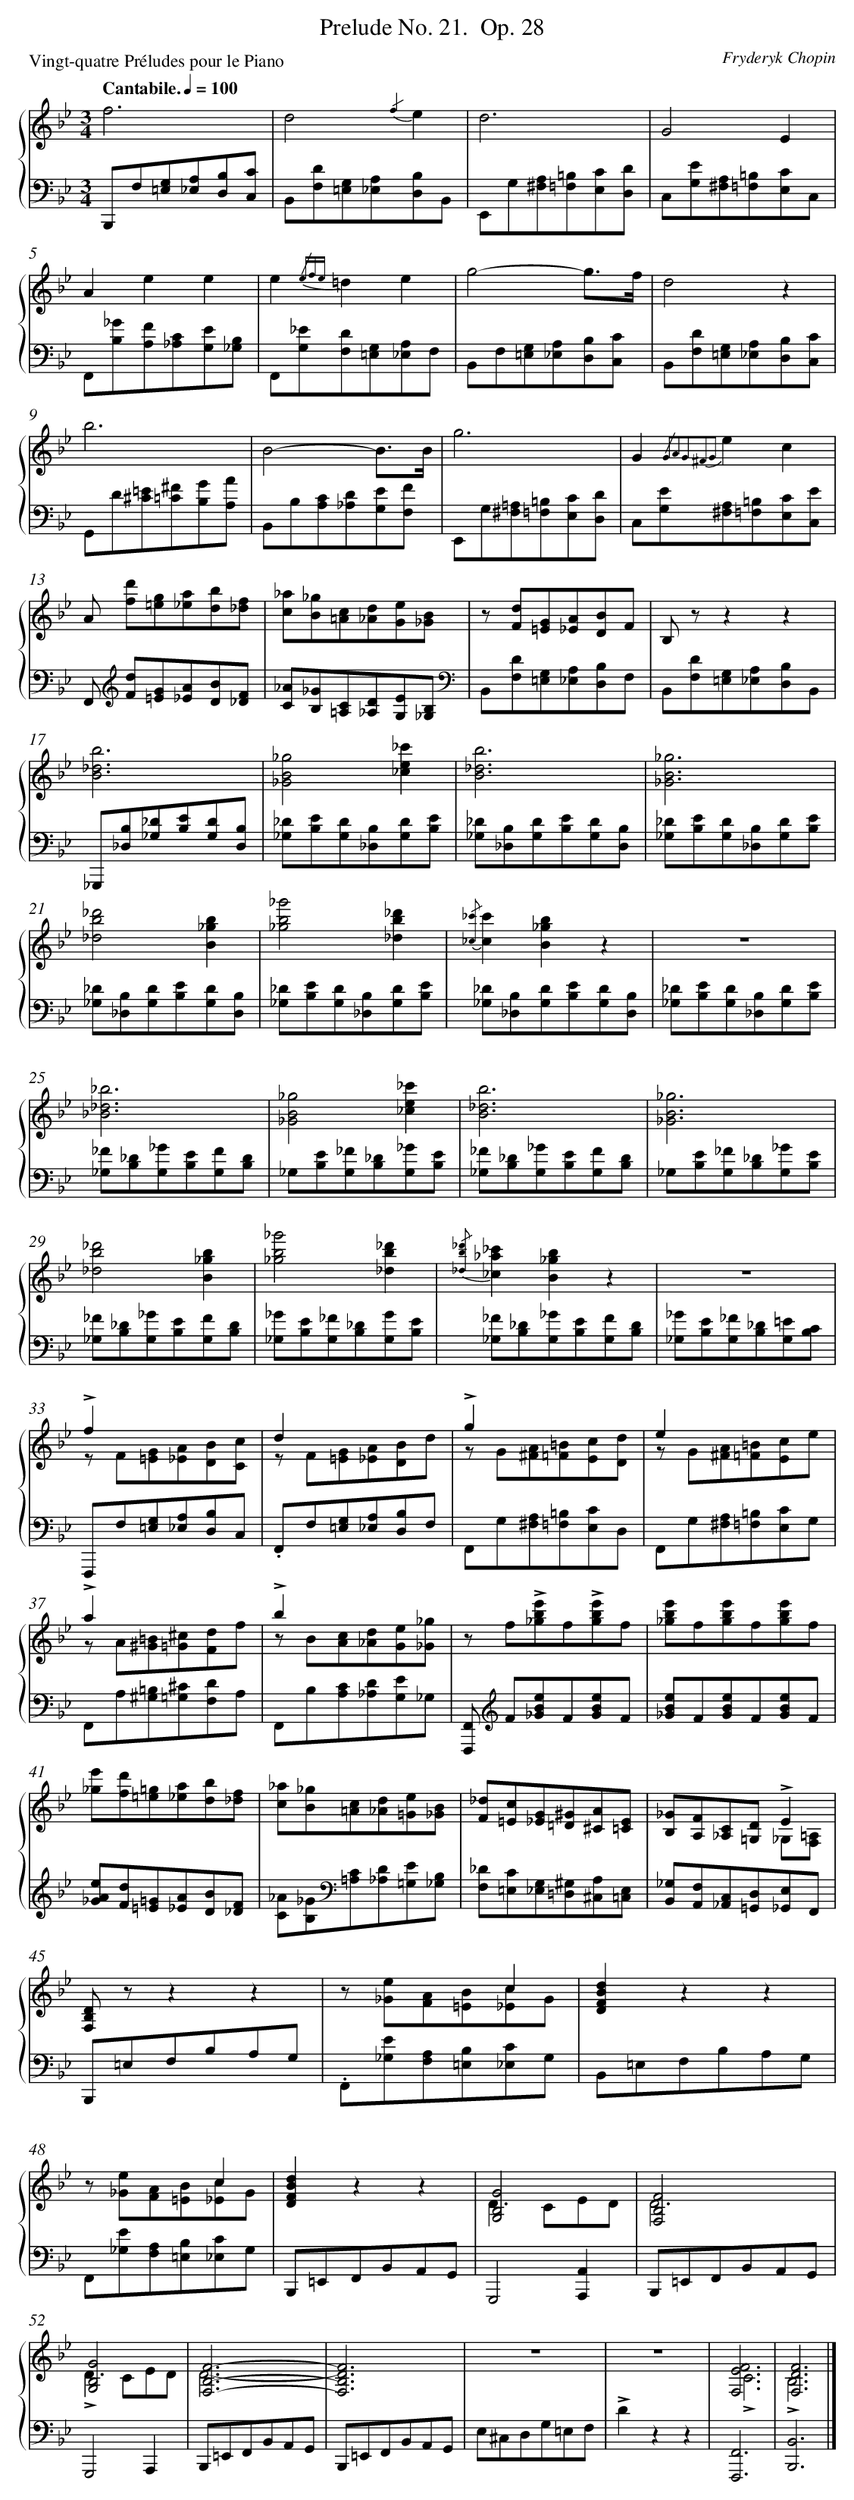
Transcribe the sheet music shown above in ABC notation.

X:1
T: Prelude No. 21.	 Op. 28
C: Fryderyk Chopin
L: 1/8
M: 3/4
P: Vingt-quatre Préludes pour le Piano
Q: "Cantabile." 1/4=100
%%staves {1 2}
V: 1 clef=treble
V: 2 clef=bass
K: Bb
[V:1] f6 |
[V:2] B,,,F,[G,=E,][A,_E,][B,D,][CC,] |
[V:1] d4{/f2}e2 |
[V:2] B,,[DF,][G,=E,][A,_E,][B,D,]B,, |
[V:1] d6 |
[V:2] E,,G,[A,^F,][=B,=F,][CE,][DD,] |
[V:1] G4E2 |
[V:2] C,[EG,][A,^F,][=B,=F,][CE,]C, |
[V:1] A2e2e2 |
[V:2] F,,[_GB,][FA,][C_A,][EG,][B,_G,] |
[V:1] e2{/efe}=d2e2 |
[V:2] F,,[_EG,][DF,][G,=E,][A,_E,]F, |
[V:1] g4-g3/f/ |
[V:2] B,,F,[G,=E,][A,_E,][B,D,][CC,] |
[V:1] d4z2 |
[V:2] B,,[DF,][G,=E,][A,_E,][B,D,][CC,] |
[V:1] b6 |
[V:2] G,,D[=E^C][^F=C][GB,][AA,] |
[V:1] B4-B3/B/ |
[V:2] B,,B,[CA,][D_A,][EG,][FF,] |
[V:1] g6 |
[V:2] E,,G,[=A,^F,][=B,=F,][CE,][DD,] |
[V:1] G2{/G2A2G2^F2G2}e2c2 |
[V:2] C,[EG,][A,^F,][=B,=F,][CE,][EC,] |
[V:1] A [d'f][g=e][a_e][bd][f_d] |
[V:2] F,,[K:clef=treble] [dF][G=E][A_E][BD][F_D] |
[V:1] [_ac][_gB][c=A][d_A][eG][B_G] |
[V:2] [_AC][_GB,][C=A,][D_A,][EG,][B,_G,][K:clef=bass] |
[V:1] z [dF][G=E][A_E][BD]F |
[V:2] B,,[DF,][G,=E,][A,_E,][B,D,]F, |
[V:1] B, zz2z2 |
[V:2] B,,[DF,][G,=E,][A,_E,][B,D,]B,, |
[V:1] [b6_d6B6] |
[V:2] _G,,,[B,_D,][_D_G,][EB,][DG,][B,D,] |
[V:1] [_g4B4_G4][_c'2e2_c2] |
[V:2] [_D_G,][EB,][DG,][B,_D,][DG,][EB,] |
[V:1] [b6_d6B6] |
[V:2] [_D_G,][B,_D,][DG,][EB,][DG,][B,D,] |
[V:1] [_g6B6_G6] |
[V:2] [_D_G,][EB,][DG,][B,_D,][DG,][EB,] |
[V:1] [_d'4b4_d4][b2_g2B2] |
[V:2] [_D_G,][B,_D,][DG,][EB,][DG,][B,D,] |
[V:1] [_g'4b4_g4][_d'2b2_d2] |
[V:2] [_D_G,][EB,][DG,][B,_D,][DG,][EB,] |
[V:1] {/[_c'_c]}[c'2c2][b2_g2B2]z2 |
[V:2] [_D_G,][B,_D,][DG,][EB,][DG,][B,D,] |
[V:1] z6 |
[V:2] [_D_G,][EB,][DG,][B,_D,][DG,][EB,] |
[V:1] [_b6_d6_B6] |
[V:2] [_F_G,][_DB,][_GG,][EB,][FG,][DB,] |
[V:1] [_g4B4_G4][_c'2e2_c2] |
[V:2] _G,[EB,][_FG,][_DB,][_GG,][EB,] |
[V:1] [b6_d6B6] |
[V:2] [_F_G,][_DB,][_GG,][EB,][FG,][DB,] |
[V:1] [_g6B6_G6] |
[V:2] _G,[EB,][_FG,][_DB,][_GG,][EB,] |
[V:1] [_d'4b4_d4][b2_g2B2] |
[V:2] [_F_G,][_DB,][_GG,][EB,][FG,][DB,] |
[V:1] [_g'4b4_g4][_d'2b2_d2] |
[V:2] [_G_G,][EB,][_FG,][_DB,][GG,][EB,] |
[V:1] {/[_d'b_d]}[_c'2_a2_c2][b2_g2B2]z2 |
[V:2] [_F_G,][_DB,][_GG,][EB,][FG,][DB,] |
[V:1] z6 |
[V:2] [_G_G,][EB,][_FG,][_DB,][=EG,][CB,] |
[V:1] !accent!f2x4 & z F[G=E][A_E][BD][cC] |
[V:2] F,,,F,[G,=E,][A,_E,][B,D,]C, |
[V:1] d2x4 & z F[G=E][A_E][BD]d |
[V:2] .F,,F,[G,=E,][A,_E,][B,D,]F, |
[V:1] !accent!g2x4 & z G[A^F][=B=F][cE][dD] |
[V:2] F,,G,[A,^F,][=B,=F,][CE,]D, |
[V:1] e2x4 & z G[A^F][=B=F][cE]e |
[V:2] F,,G,[A,^F,][=B,=F,][CE,]G, |
[V:1] !accent!a2x4 & z A[=B^G][^c=G][dF]f |
[V:2] F,,A,[=B,^G,][^C=G,][DF,]A, |
[V:1] !accent!b2x4 & z B[cA][d_A][eG][_g_G] |
[V:2] F,,B,[CA,][D_A,][EG,]_G, |
[V:1] z f!accent![e'b_g]f!accent![e'bg]f |
[V:2] [F,,F,,,][K:clef=treble] F[eB_G]F[eBG]F |
[V:1] [e'b_g]f[e'bg]f[e'bg]f |
[V:2] [eB_G]F[eBG]F[eBG]F |
[V:1] [e'_g][d'f][=g=e][a_e][bd][f_d] |
[V:2] [eA_G][dF][=G=E][A_E][BD][F_D] |
[V:1] [_ac][_gB][c=A][d_A][e=G][B_G] |
[V:2] [_AC][_GB,][K:clef=bass][C=A,][D_A,][E=G,][B,_G,] |
[V:1] [_dF][c=E][G_E][^G=D][A^C][E=C] |
[V:2] [_DF,][C=E,][G,_E,][^G,=D,][A,^C,][E,=C,] |
[V:1] [_GB,][FA,][C_A,][D=G,]!accent!E2 & x4_G,[=A,F,] |
[V:2] [_G,B,,][F,A,,][C,_A,,][D,=G,,][E,_G,,]F,, |
[V:1] [DB,F,] zz2z2 |
[V:2] B,,,=E,F,B,A,G, |
[V:1] x4c2 & z [e_G][AF][B=E][c_E]G |
[V:2] .F,,[E_G,][A,F,][B,=E,][C_E,]G, |
[V:1] [d2B2F2D2]z2z2 |
[V:2] B,,=E,F,B,A,G, |
[V:1] x4c2 & z [e_G][AF][B=E][c_E]G |
[V:2] F,,[E_G,][A,F,][B,=E,][C_E,]G, |
[V:1] [d2B2F2D2]z2z2 |
[V:2] B,,,=E,,F,,B,,A,,G,, |
[V:1] [G4B,4G,4]x2 & D2>C2ED |
[V:2] G,,,4[A,,2A,,,2] |
[V:1] [F4B,4F,4]x2 & D6 |
[V:2] B,,,=E,,F,,B,,A,,G,, |
[V:1] [G4B,4G,4]x2 & !accent!D2>C2ED |
[V:2] G,,,4A,,,2 |
[V:1] [F6B,6F,6]- & D6- |
[V:2] B,,,=E,,F,,B,,A,,G,, |
[V:1] [F6D6B,6F,6] |
[V:2] B,,,=E,,F,,B,,A,,G,, |
[V:1] z6 |
[V:2] E,^C,D,G,=E,F, |
[V:1] z6 |
[V:2] !accent!D2z2z2 |
[V:1] [F6E6F,6] & !accent!C6 |
[V:2] [F,,6F,,,6] |
[V:1] [F6D6F,6] & !accent!B,6 |]
[V:2] [B,,6B,,,6] |]
